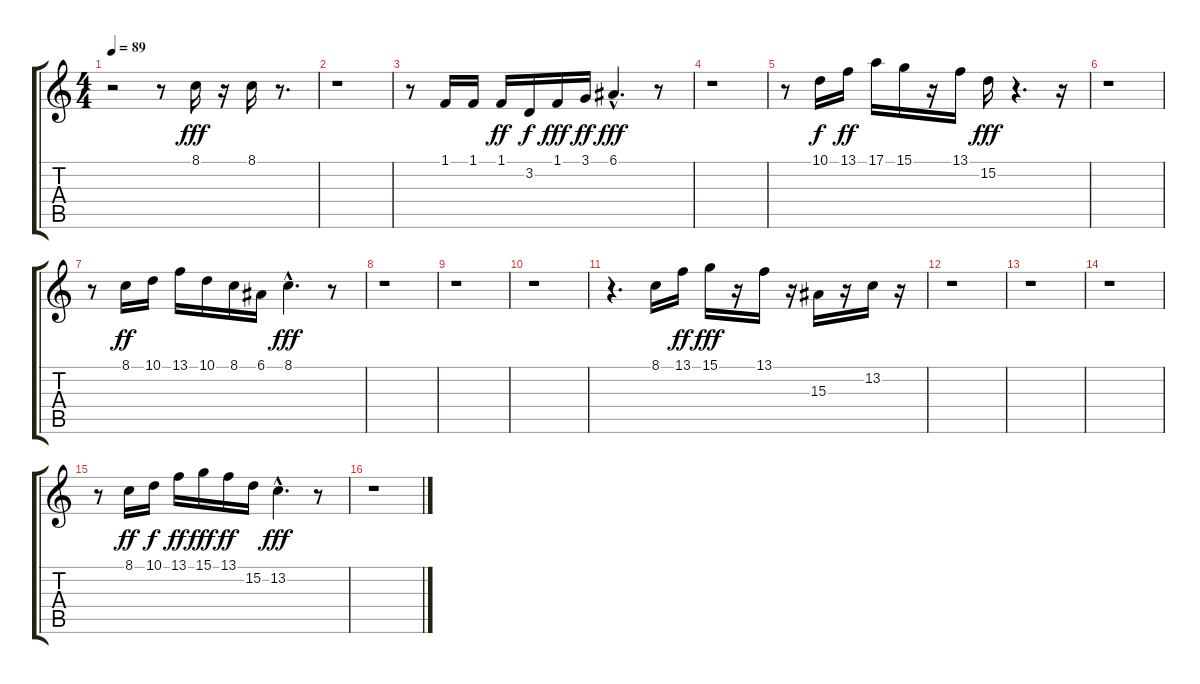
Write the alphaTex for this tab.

\track "" {instrument stringensemble1}
\staff {score tabs}
\tuning (E4 B3 G3 D3 A2 E2) {hide}
\ts (4 4)
\tempo 89
\clef g2
\ks c
r.2{dy fff} r.8 8.1.16 r.16 8.1.16 r.8{d} |
r.1 |
r.8 1.1.16 1.1.16 1.1.16{dy ff} 3.2.16{dy f} 1.1.16{dy fff} 3.1.16{dy ff} 6.1{hac}.4{d dy fff} r.8 |
r.1 |
r.8 10.1.16{dy f} 13.1.16{dy ff} 17.1.16 15.1.16 r.16 13.1.16 15.2.16{dy fff} r.4{d} r.16 |
r.1 |
r.8 8.1.16{dy ff} 10.1.16 13.1.16 10.1.16 8.1.16 6.1.16 8.1{hac}.4{d dy fff} r.8 |
r.1 |
r.1 |
r.1 |
r.4{d} 8.1.16 13.1.16{dy ff} 15.1.16{dy fff} r.16 13.1.16 r.16 15.3.16 r.16 13.2.16 r.16 |
r.1 |
r.1 |
r.1 |
r.8 8.1.16{dy ff} 10.1.16{dy f} 13.1.16{dy ff} 15.1.16{dy fff} 13.1.16{dy ff} 15.2.16 13.2{hac}.4{d dy fff} r.8 |
r.1
